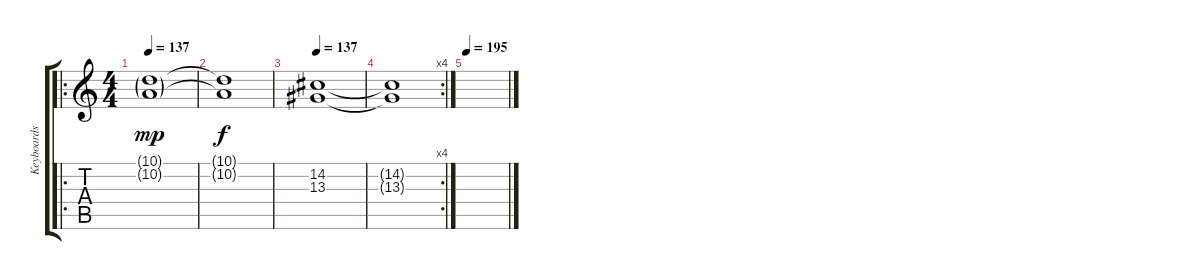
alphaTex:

\track ("Keyboards (Stian)" "Keyboards ") {instrument choiraahs}
\staff {score tabs}
\tuning (E4 B3 G3 D3 A2 E2) {hide}
\ro
\ts (4 4)
\tempo 137
\clef g2
\ks c
(10.1{g} 10.2{g}).1{dy mp volume 13} |
(10.1{t} 10.2{t}).1{dy f} |
\tempo 137
(14.2 13.3).1{instrument stringensemble1} |
\rc 4
(14.2{t} 13.3{t}).1 |
\tempo 195
